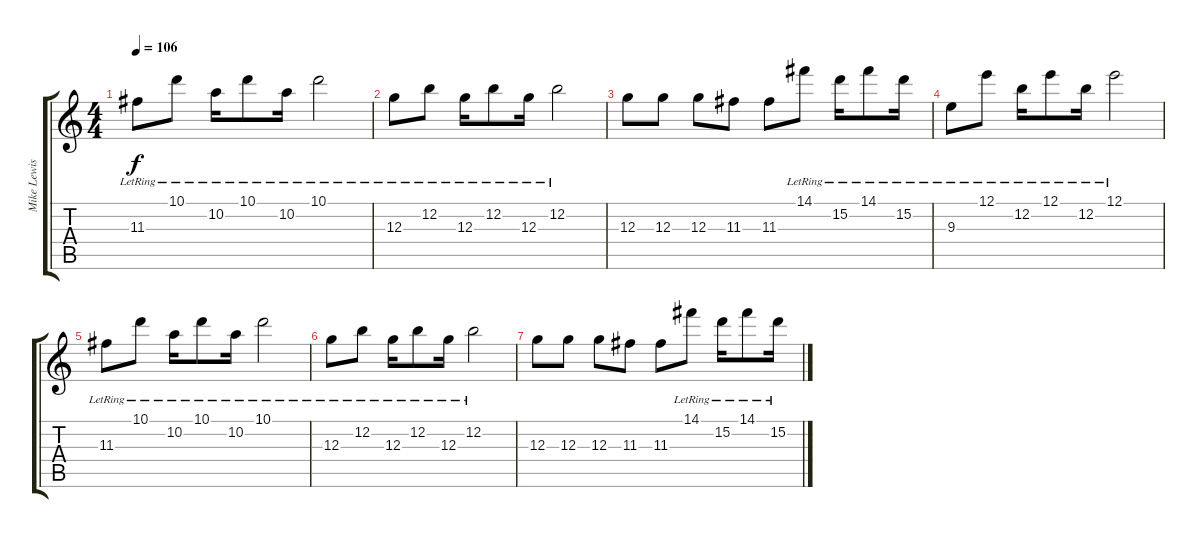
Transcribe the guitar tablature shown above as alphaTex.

\track ("Mike Lewis" "Mike Lewis") {instrument overdrivenguitar}
\staff {score tabs}
\tuning (E4 B3 G3 D3 A2 D2) {hide}
\ts (4 4)
\tempo 106
\clef g2
\ks c
11.3{lr}.8{dy f} 10.1{lr}.8 10.2{lr}.16 10.1{lr}.8 10.2{lr}.16 10.1{lr}.2 |
12.3{lr}.8 12.2{lr}.8 12.3{lr}.16 12.2{lr}.8 12.3{lr}.16 12.2{lr}.2 |
12.3.8 12.3.8 12.3.8 11.3.8 11.3.8 14.1{lr}.8 15.2{lr}.16 14.1{lr}.8 15.2{lr}.16 |
9.3{lr}.8{instrument overdrivenguitar} 12.1{lr}.8 12.2{lr}.16 12.1{lr}.8 12.2{lr}.16 12.1{lr}.2 |
11.3{lr}.8 10.1{lr}.8 10.2{lr}.16 10.1{lr}.8 10.2{lr}.16 10.1{lr}.2 |
12.3{lr}.8 12.2{lr}.8 12.3{lr}.16 12.2{lr}.8 12.3{lr}.16 12.2{lr}.2 |
12.3.8 12.3.8 12.3.8 11.3.8 11.3.8 14.1{lr}.8 15.2{lr}.16 14.1{lr}.8 15.2{lr}.16
